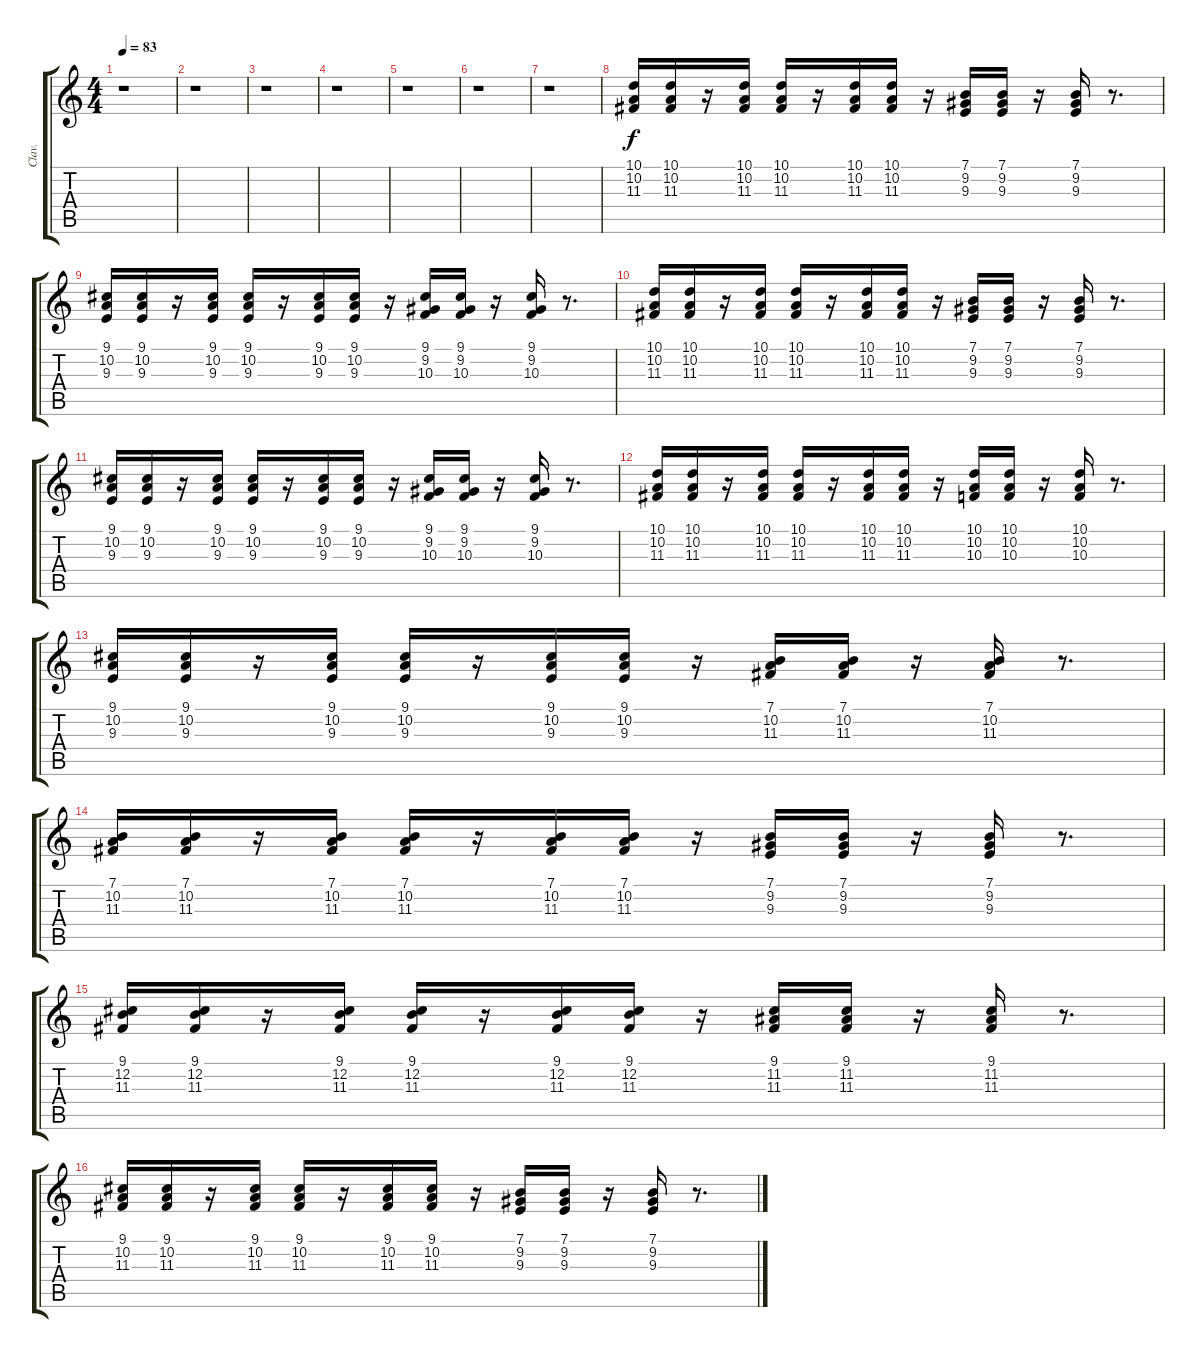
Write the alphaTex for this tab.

\track ("Clav." "Clav.") {instrument clavinet}
\staff {score tabs}
\tuning (E4 B3 G3 D3 A2 E2) {hide}
\ts (4 4)
\tempo 83
\clef g2
\ks c
r.1{dy f} |
r.1 |
r.1 |
r.1 |
r.1 |
r.1 |
r.1 |
(10.1 10.2 11.3).16 (10.1 10.2 11.3).16 r.16 (10.1 10.2 11.3).16 (10.1 10.2 11.3).16 r.16 (10.1 10.2 11.3).16 (10.1 10.2 11.3).16 r.16 (7.1 9.2 9.3).16 (7.1 9.2 9.3).16 r.16 (7.1 9.2 9.3).16 r.8{d} |
(9.1 10.2 9.3).16 (9.1 10.2 9.3).16 r.16 (9.1 10.2 9.3).16 (9.1 10.2 9.3).16 r.16 (9.1 10.2 9.3).16 (9.1 10.2 9.3).16 r.16 (9.1 9.2 10.3).16 (9.1 9.2 10.3).16 r.16 (9.1 9.2 10.3).16 r.8{d} |
(10.1 10.2 11.3).16 (10.1 10.2 11.3).16 r.16 (10.1 10.2 11.3).16 (10.1 10.2 11.3).16 r.16 (10.1 10.2 11.3).16 (10.1 10.2 11.3).16 r.16 (7.1 9.2 9.3).16 (7.1 9.2 9.3).16 r.16 (7.1 9.2 9.3).16 r.8{d} |
(9.1 10.2 9.3).16 (9.1 10.2 9.3).16 r.16 (9.1 10.2 9.3).16 (9.1 10.2 9.3).16 r.16 (9.1 10.2 9.3).16 (9.1 10.2 9.3).16 r.16 (9.1 9.2 10.3).16 (9.1 9.2 10.3).16 r.16 (9.1 9.2 10.3).16 r.8{d} |
(10.1 10.2 11.3).16 (10.1 10.2 11.3).16 r.16 (10.1 10.2 11.3).16 (10.1 10.2 11.3).16 r.16 (10.1 10.2 11.3).16 (10.1 10.2 11.3).16 r.16 (10.1 10.2 10.3).16 (10.1 10.2 10.3).16 r.16 (10.1 10.2 10.3).16 r.8{d} |
(9.1 10.2 9.3).16 (9.1 10.2 9.3).16 r.16 (9.1 10.2 9.3).16 (9.1 10.2 9.3).16 r.16 (9.1 10.2 9.3).16 (9.1 10.2 9.3).16 r.16 (7.1 10.2 11.3).16 (7.1 10.2 11.3).16 r.16 (7.1 10.2 11.3).16 r.8{d} |
(7.1 10.2 11.3).16 (7.1 10.2 11.3).16 r.16 (7.1 10.2 11.3).16 (7.1 10.2 11.3).16 r.16 (7.1 10.2 11.3).16 (7.1 10.2 11.3).16 r.16 (7.1 9.2 9.3).16 (7.1 9.2 9.3).16 r.16 (7.1 9.2 9.3).16 r.8{d} |
(9.1 12.2 11.3).16 (9.1 12.2 11.3).16 r.16 (9.1 12.2 11.3).16 (9.1 12.2 11.3).16 r.16 (9.1 12.2 11.3).16 (9.1 12.2 11.3).16 r.16 (9.1 11.2 11.3).16 (9.1 11.2 11.3).16 r.16 (9.1 11.2 11.3).16 r.8{d} |
(9.1 10.2 11.3).16 (9.1 10.2 11.3).16 r.16 (9.1 10.2 11.3).16 (9.1 10.2 11.3).16 r.16 (9.1 10.2 11.3).16 (9.1 10.2 11.3).16 r.16 (7.1 9.2 9.3).16 (7.1 9.2 9.3).16 r.16 (7.1 9.2 9.3).16 r.8{d}
